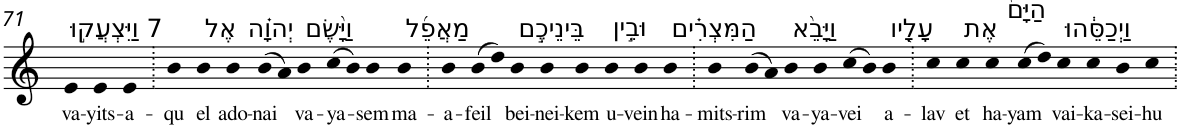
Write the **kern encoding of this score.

**kern	**text
*part1	*part1
*staff1	*staff1
*I"Piano	*
*I'Pno	*
!!LO:PB:g=z
*clefG2	*
*k[]	*
=71	=71
!LO:TX:a:t=7 וַיִּצְעֲק֣וּ	!
!	!LO:LY:b
4e	va-
!	!LO:LY:b
4e	-yits-
!	!LO:LY:b
4e	-a-
=72.	=72.
!	!LO:LY:b
4b	-qu
!LO:TX:a:t=אֶל	!
!	!LO:LY:b
4b	el
!LO:TX:a:t=יְהוָ֗ה	!
!	!LO:LY:b
4b	ado-
!	!LO:LY:b
(>8b	-nai
8a)	.
!LO:TX:a:t=וַיָּ֨שֶׂם	!
!	!LO:LY:b
4b	va-
!	!LO:LY:b
(>8cc	-ya-
8b)	.
!	!LO:LY:b
4b	-sem
!LO:TX:a:t=מַאֲפֵ֜ל	!
!	!LO:LY:b
4b	ma-
=73.	=73.
!	!LO:LY:b
4b	-a-
!	!LO:LY:b
(>8b	-feil
8dd)	.
!LO:TX:a:t=בֵּינֵיכֶ֣ם	!
!	!LO:LY:b
4b	bei-
!	!LO:LY:b
4b	-nei-
!	!LO:LY:b
4b	-kem
!LO:TX:a:t=וּבֵ֣ין	!
!	!LO:LY:b
4b	u-
!	!LO:LY:b
4b	-vein
!LO:TX:a:t=הַמִּצְרִ֗ים	!
!	!LO:LY:b
4b	ha-
=74.	=74.
!	!LO:LY:b
4b	-mits-
!	!LO:LY:b
(>8b	-rim
8a)	.
!LO:TX:a:t=וַיָּבֵ֨א	!
!	!LO:LY:b
4b	va-
!	!LO:LY:b
4b	-ya-
!	!LO:LY:b
(>8cc	-vei
8b)	.
!LO:TX:a:t=עָלָ֤יו	!
!	!LO:LY:b
4b	a-
=75.	=75.
!	!LO:LY:b
4cc	-lav
!LO:TX:a:t=אֶת	!
!	!LO:LY:b
4cc	et
!LO:TX:a:t=הַיָּם֙	!
!	!LO:LY:b
4cc	ha-
!	!LO:LY:b
(>8cc	-yam
8dd)	.
!LO:TX:a:t=וַיְכַסֵּ֔הוּ	!
!	!LO:LY:b
4cc	vai-
!	!LO:LY:b
4cc	-ka-
!	!LO:LY:b
4b	-sei-
!	!LO:LY:b
4cc	-hu
=.	=.
*-	*-
